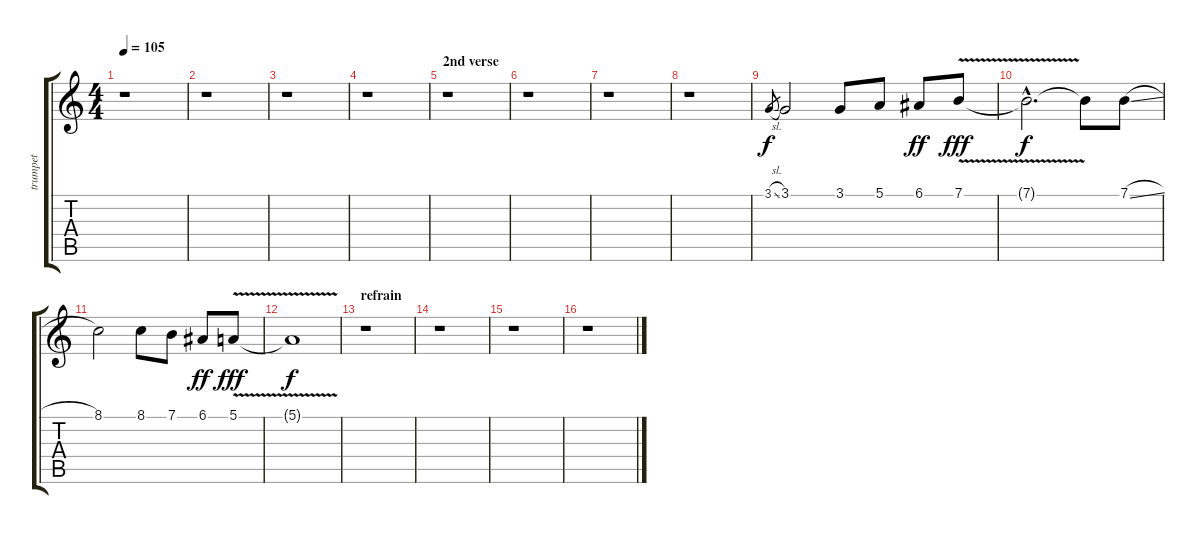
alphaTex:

\track ("trumpet" "trumpet") {instrument trumpet}
\staff {score tabs}
\tuning (E4 B3 G3 D3 A2 E2) {hide}
\ts (4 4)
\tempo 105
\clef g2
\ks c
r.1{dy f} |
r.1 |
r.1 |
r.1 |
\section ("" "2nd verse")
r.1 |
r.1 |
r.1 |
r.1 |
3.1{sl}.8{gr} 3.1.2 3.1.8 5.1.8 6.1.8{dy ff} 7.1{v}.8{dy fff} |
7.1{hac t}.2{d dy f} 7.1{t}.8 7.1{sl}.8 |
8.1.2 8.1.8 7.1.8 6.1.8{dy ff} 5.1{v}.8{dy fff} |
5.1{t}.1{dy f} |
\section ("" "refrain")
r.1 |
r.1 |
r.1 |
r.1
